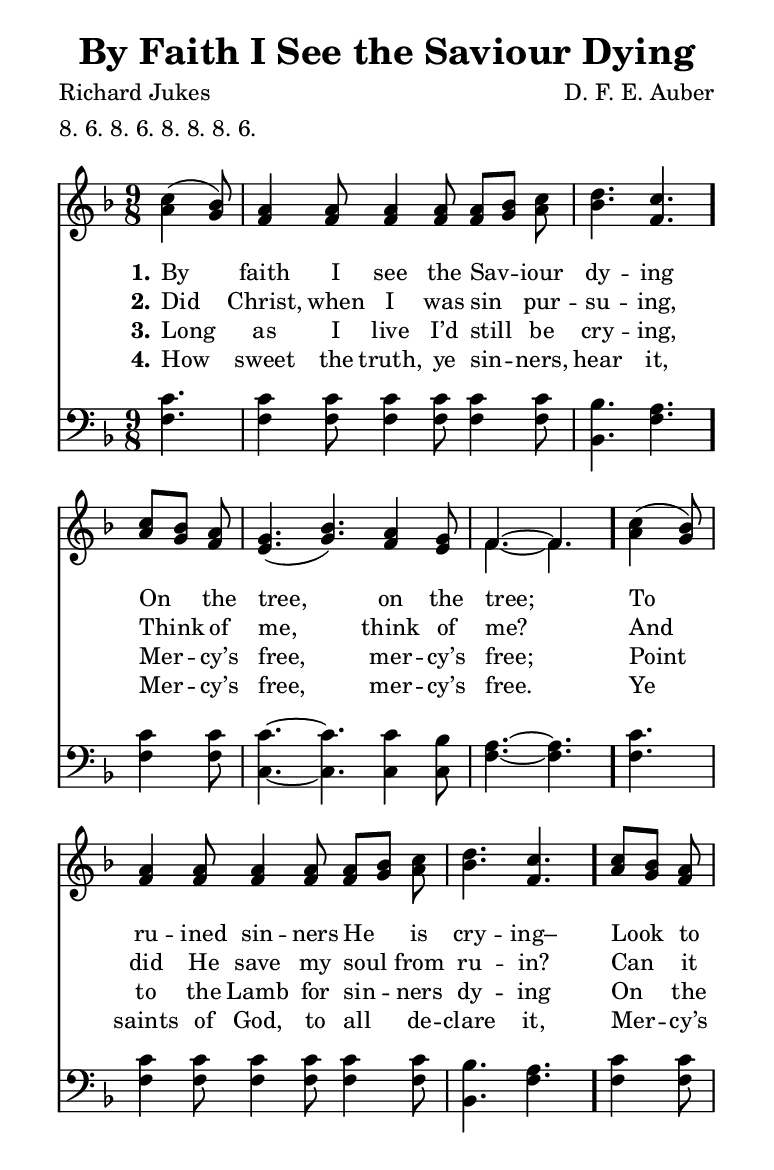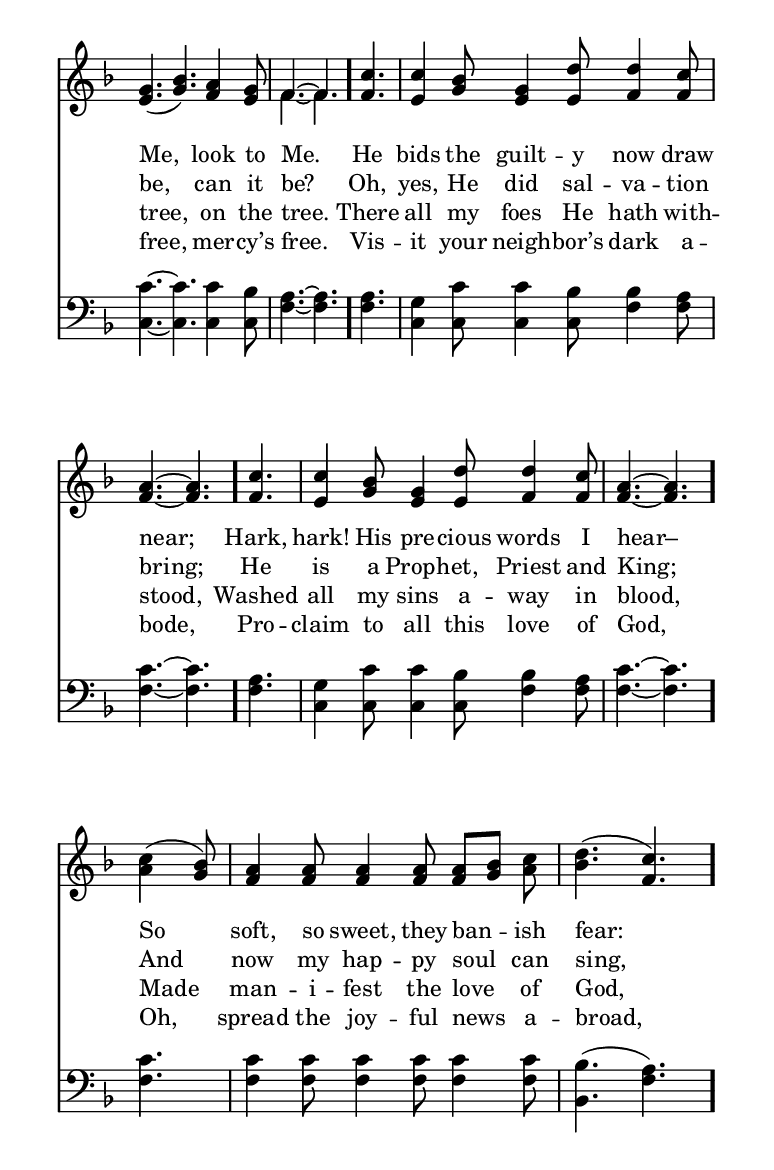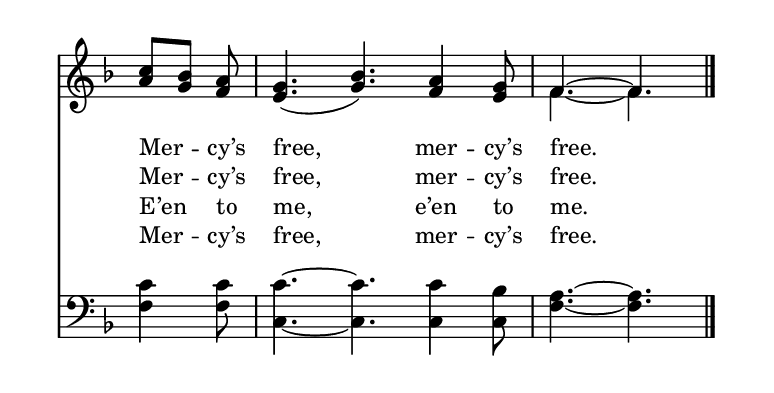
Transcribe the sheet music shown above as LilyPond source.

\include "common/global.ily"
\paper {
  \include "common/paper.ily"
}

\header{
  %gospel
  hymnnumber = "5"
  title = "By Faith I See the Saviour Dying"
  tunename = "Mercy’s Free"
  meter = "8. 6. 8. 6. 8. 8. 8. 6."
  poet = "Richard Jukes"
  composer = "D. F. E. Auber"
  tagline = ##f
}

global = {
  \include "common/overrides.ily"
  \autoBeamOff
  \override Staff.TimeSignature.style = #'numbered \time 9/8
  \once \override Score.MetronomeMark.transparent = ##t
  \tempo 4 = 80
  \key f \major
  \partial 4.
}

patternOne   = { c4( c8) | c4 c8 c4 c8 c8[ c8] c8 | c4. c4. c8[ c8] c8 | c4.( c4.) c4 c8 | c4. ~ c4. }
patternTwo   = { c4. | c4 c8 c4 c8 c4 c8 | c4. ~ c4. c4. | c4 c8 c4 c8 c4 c8 | c4. ~ c4. } % original has unexplained slur
patternThree = { c4. | c4 c8 c4 c8 c4 c8 | c4. c4. c4 c8 | c4. ~ c4. c4 c8 | c4. ~ c4. }
patternFour  = { c4( c8) | c4 c8 c4 c8 c8[ c8] c8 | c4.( c4.) c8[ c8] c8 | c4.( c4.) c4 c8 | c4. ~ c4. }
patternFive  = { c4. | c4 c8 c4 c8 c4 c8 | c4.( c4.) c4 c8 | c4. ~ c4. c4 c8 | c4. ~ c4. }

notesSoprano = {
\global
\relative c' {

    \changePitch \patternOne  { c' bes | a a a a a bes c | d c c bes a | g bes a g | f f } \eogbreak
    \changePitch \patternOne  { c' bes | a a a a a bes c | d c c bes a | g bes a g | f f } \eogbreak
    \changePitch \patternTwo  { c' | c bes g d' d c | a a c | c bes g d' d c | a a } \eogbreak
    \changePitch \patternFour { c bes | a a a a a bes c | d c c bes a | g bes a g | f f } \eogbreak

    \bar "|."

}
}

notesAlto = {
\global
\relative e' {

    \changePitch \patternOne  { a g | f f f f f g a | bes f a g f | e g f e | f f }
    \changePitch \patternOne  { a g | f f f f f g a | bes f a g f | e g f e | f f }
    \changePitch \patternTwo  { f | e g e e f f | f f f | e g e e f f | f f }
    \changePitch \patternFour { a g | f f f f f g a | bes f a g f | e g f e | f f }

}
}

notesTenor = {
\global
\relative a {

    \changePitch \patternThree { c | c c c c c c | bes a c c | c c c bes | a a }
    \changePitch \patternThree { c | c c c c c c | bes a c c | c c c bes | a a }
    \changePitch \patternTwo   { a | g c c bes bes a | c c a | g c c bes bes a | c c }
    \changePitch \patternFive  { c | c c c c c c | bes a c c | c c c bes | a a }

}
}

notesBass = {
\global
\relative a {

    \changePitch \patternThree { f | f f f f f f | bes, f' f f | c c c c | f f }
    \changePitch \patternThree { f | f f f f f f | bes, f' f f | c c c c | f f }
    \changePitch \patternTwo   { f | c c c c f f | f f | f c c c c f f | f f }
    \changePitch \patternFive  { f | f f f f f f | bes, f' f f | c c c c | f f }

}
}

wordsA = \lyricmode {
\set stanza = "1."

    By faith I see the Sav -- iour dy -- ing \bar "."
    On the tree, on the tree; \bar "."
    To ru -- ined sin -- ners He is cry -- ing– \bar "."
    Look to Me, look to Me. \bar "."
    He bids the guilt -- y now draw near; \bar "."
    Hark, hark! His pre -- cious words I hear– \bar "."
    So soft, so sweet, they ban -- ish fear: \bar "."
    Mer -- cy’s free, mer -- cy’s free. \bar "."

}

wordsB = \lyricmode {
\set stanza = "2."

    Did Christ, when I was sin pur -- su -- ing,
    Think of me, think of me?
    And did He save my soul from ru -- in?
    Can it be, can it be?
    Oh, yes, He did sal -- va -- tion bring;
    He is a Proph -- et, Priest and King;
    And now my hap -- py soul can sing,
    Mer -- cy’s free, mer -- cy’s free.

}

wordsC = \lyricmode {
\set stanza = "3."

    Long as I live I’d still be cry -- ing,
    Mer -- cy’s free, mer -- cy’s free;
    Point to the Lamb for sin -- ners dy -- ing
    On the tree, on the tree.
    There all my foes He hath with -- stood,
    Washed all my sins a -- way in blood,
    Made man -- i -- fest the love of God,
    E’en to me, e’en to me.

}

wordsD = \lyricmode {
\set stanza = "4."

    How sweet the truth, ye sin -- ners, hear it,
    Mer -- cy’s free, mer -- cy’s free.
    Ye saints of God, to all de -- clare it,
    Mer -- cy’s free, mer -- cy’s free.
    Vis -- it your neigh -- bor’s dark a -- bode,
    Pro -- claim to all this love of God,
    Oh, spread the joy -- ful news a -- broad,
    Mer -- cy’s free, mer -- cy’s free.

}


\score {
  \context ChoirStaff <<
    \context Staff = upper <<
      \set Staff.autoBeaming = ##f
      \set ChoirStaff.systemStartDelimiter = #'SystemStartBar
      \set ChoirStaff.printPartCombineTexts = ##f
      \partcombine #'(2 . 9) \notesSoprano \notesAlto
      \context NullVoice = sopranos { \voiceOne << \notesSoprano >> }
      \context Lyrics = one   \lyricsto sopranos \wordsA
      \context Lyrics = two   \lyricsto sopranos \wordsB
      \context Lyrics = three \lyricsto sopranos \wordsC
      \context Lyrics = four  \lyricsto sopranos \wordsD
    >>
    \context Staff = men <<
      \set Staff.autoBeaming = ##f
      \clef bass
      \set ChoirStaff.printPartCombineTexts = ##f
      \partcombine #'(2 . 9) \notesTenor \notesBass
    >>
  >>
  \layout {
    \include "common/layout.ily"
  }
  \midi{
    \include "common/midi.ily"
  }
}

\version "2.19.49"  % necessary for upgrading to future LilyPond versions.

